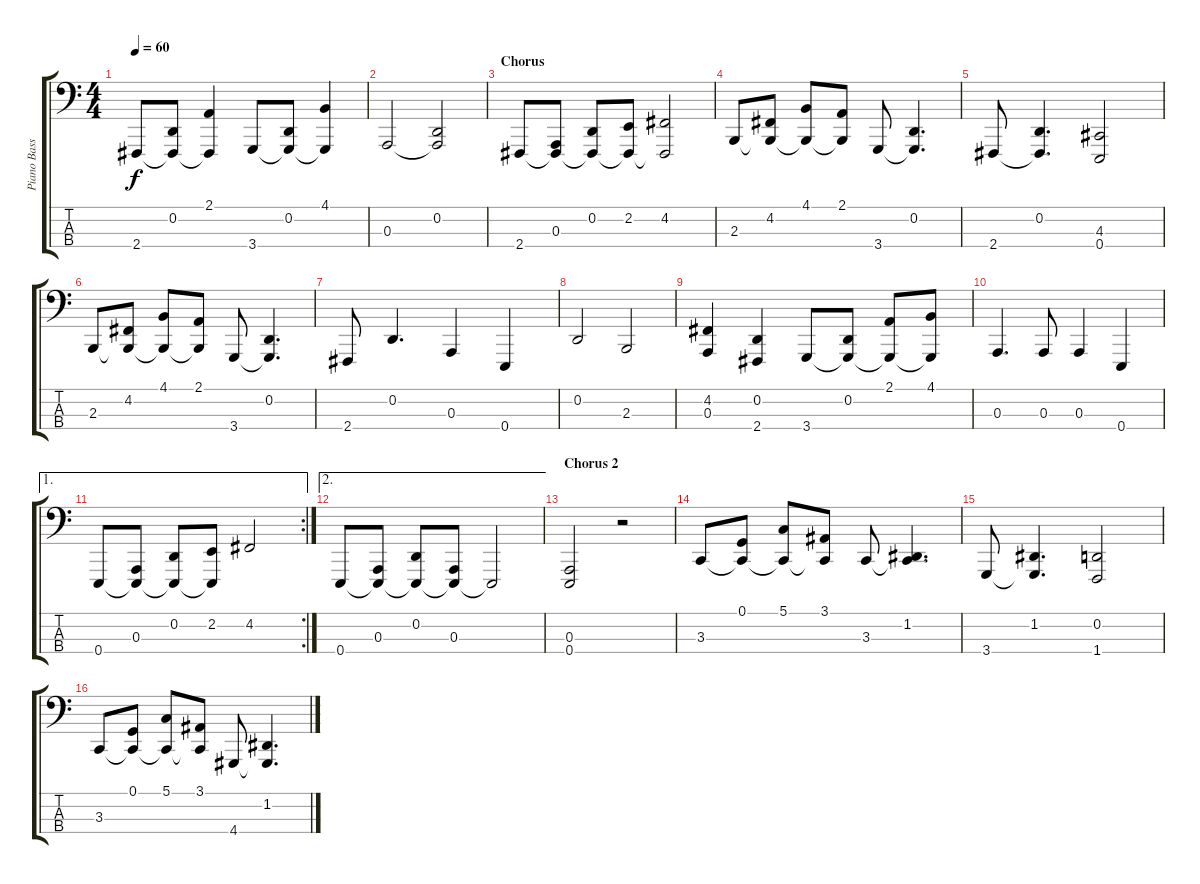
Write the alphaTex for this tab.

\track ("Piano Bass" "Piano Bass") {instrument brightacousticpiano}
\staff {score tabs}
\tuning (G2 D2 A1 E1) {hide}
\ts (4 4)
\tempo 60
\clef f4
\ks c
2.4.8{dy f} (0.2 2.4{t}).8 (2.1 2.4{t}).4 3.4.8 (0.2 3.4{t}).8 (4.1 3.4{t}).4 |
0.3.2 (0.2 0.3{t}).2 |
\section ("" "Chorus")
2.4.8 (0.3 2.4{t}).8 (0.2 2.4{t}).8 (2.2 2.4{t}).8 (4.2 2.4{t}).2 |
2.3.8 (4.2 2.3{t}).8 (4.1 2.3{t}).8 (2.1 2.3{t}).8 3.4.8 (0.2 3.4{t}).4{d} |
2.4.8 (0.2 2.4{t}).4{d} (4.3 0.4).2 |
2.3.8 (4.2 2.3{t}).8 (4.1 2.3{t}).8 (2.1 2.3{t}).8 3.4.8 (0.2 3.4{t}).4{d} |
2.4.8 0.2.4{d} 0.3.4 0.4.4 |
0.2.2 2.3.2 |
(4.2 0.3).4 (0.2 2.4).4 3.4.8 (0.2 3.4{t}).8 (2.1 3.4{t}).8 (4.1 3.4{t}).8 |
0.3.4{d} 0.3.8 0.3.4 0.4.4 |
\ae 1
\rc 2
0.4.8 (0.3 0.4{t}).8 (0.2 0.4{t}).8 (2.2 0.4{t}).8 4.2.2 |
\ae 2
0.4.8 (0.3 0.4{t}).8 (0.2 0.4{t}).8 (0.3 0.4{t}).8 0.4{t}.2 |
\section ("" "Chorus 2")
(0.3 0.4).2 r.2 |
3.3.8 (0.1 3.3{t}).8 (5.1 3.3{t}).8 (3.1 3.3{t}).8 3.3.8 (1.2 3.3{t}).4{d} |
3.4.8 (1.2 3.4{t}).4{d} (0.2 1.4).2 |
3.3.8 (0.1 3.3{t}).8 (5.1 3.3{t}).8 (3.1 3.3{t}).8 4.4.8 (1.2 4.4{t}).4{d}
